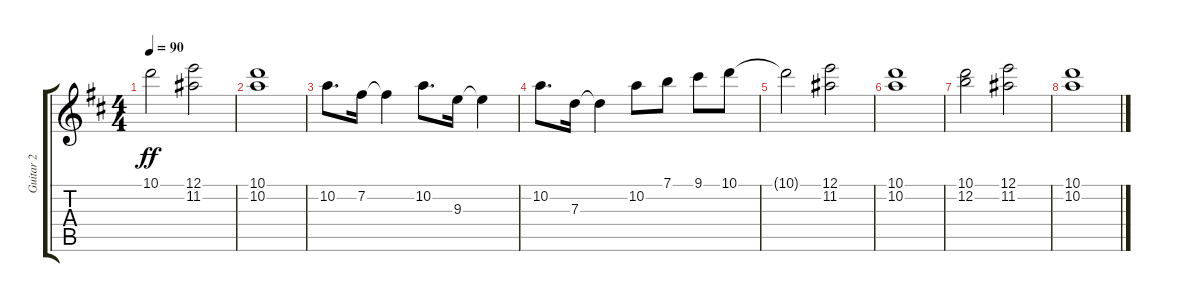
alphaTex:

\track ("Guitar 2" "Guitar 2") {instrument acousticguitarsteel}
\staff {score tabs}
\tuning (E4 B3 G3 D3 A2 E2) {hide}
\ts (4 4)
\tempo 90
\clef g2
\ks d
10.1{t}.2{dy ff} (12.1 11.2).2 |
(10.1 10.2).1 |
10.2.8{d} 7.2.16 7.2{t}.4 10.2.8{d} 9.3.16 9.3{t}.4 |
10.2.8{d} 7.3.16 7.3{t}.4 10.2.8 7.1.8 9.1.8 10.1.8 |
10.1{t}.2 (12.1 11.2).2 |
(10.1 10.2).1 |
(10.1 12.2).2 (12.1 11.2).2 |
(10.1 10.2).1
